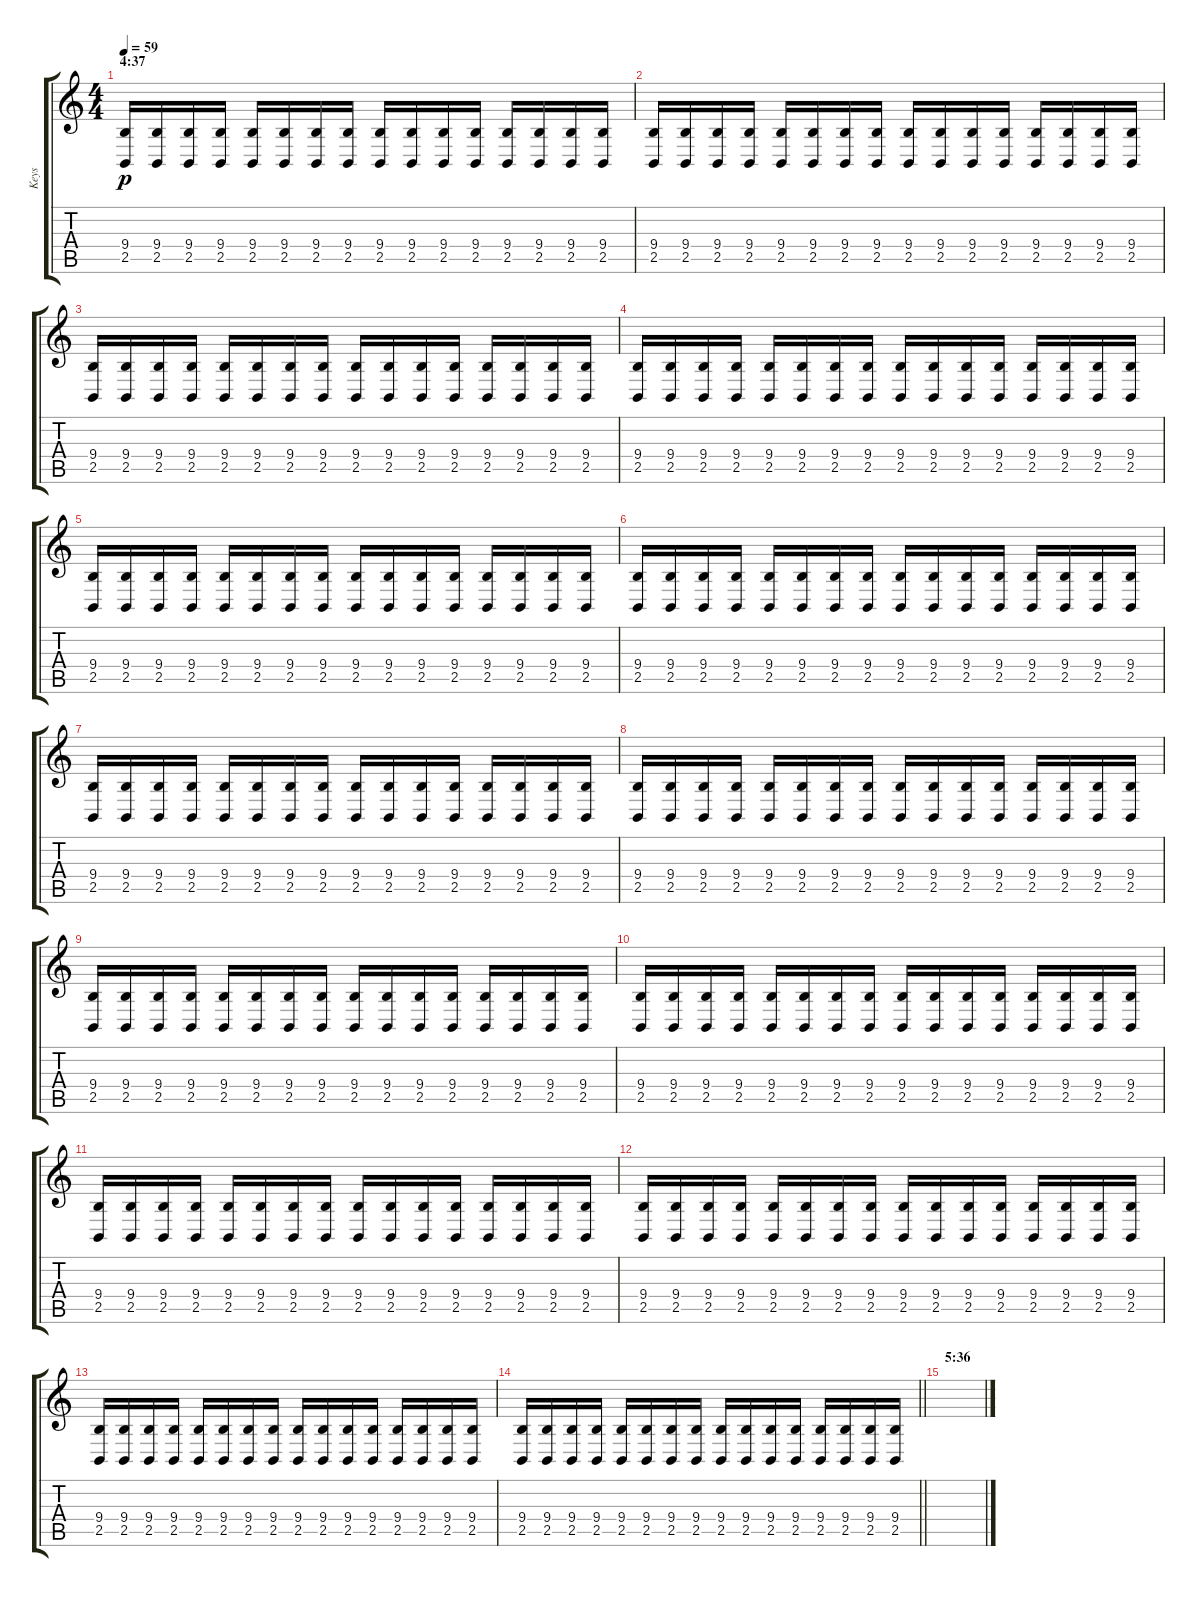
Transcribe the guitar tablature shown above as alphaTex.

\track ("Keys" "Keys") {instrument voiceoohs}
\staff {score tabs}
\tuning (E4 B3 G3 D3 A2 E2) {hide}
\ts (4 4)
\section ("" "4:37")
\tempo 59
\clef g2
\ks c
(9.4 2.5).16{dy p} (9.4 2.5).16 (9.4 2.5).16 (9.4 2.5).16 (9.4 2.5).16 (9.4 2.5).16 (9.4 2.5).16 (9.4 2.5).16 (9.4 2.5).16 (9.4 2.5).16 (9.4 2.5).16 (9.4 2.5).16 (9.4 2.5).16 (9.4 2.5).16 (9.4 2.5).16 (9.4 2.5).16 |
(9.4 2.5).16 (9.4 2.5).16 (9.4 2.5).16 (9.4 2.5).16 (9.4 2.5).16 (9.4 2.5).16 (9.4 2.5).16 (9.4 2.5).16 (9.4 2.5).16 (9.4 2.5).16 (9.4 2.5).16 (9.4 2.5).16 (9.4 2.5).16 (9.4 2.5).16 (9.4 2.5).16 (9.4 2.5).16 |
(9.4 2.5).16 (9.4 2.5).16 (9.4 2.5).16 (9.4 2.5).16 (9.4 2.5).16 (9.4 2.5).16 (9.4 2.5).16 (9.4 2.5).16 (9.4 2.5).16 (9.4 2.5).16 (9.4 2.5).16 (9.4 2.5).16 (9.4 2.5).16 (9.4 2.5).16 (9.4 2.5).16 (9.4 2.5).16 |
(9.4 2.5).16 (9.4 2.5).16 (9.4 2.5).16 (9.4 2.5).16 (9.4 2.5).16 (9.4 2.5).16 (9.4 2.5).16 (9.4 2.5).16 (9.4 2.5).16 (9.4 2.5).16 (9.4 2.5).16 (9.4 2.5).16 (9.4 2.5).16 (9.4 2.5).16 (9.4 2.5).16 (9.4 2.5).16 |
(9.4 2.5).16 (9.4 2.5).16 (9.4 2.5).16 (9.4 2.5).16 (9.4 2.5).16 (9.4 2.5).16 (9.4 2.5).16 (9.4 2.5).16 (9.4 2.5).16 (9.4 2.5).16 (9.4 2.5).16 (9.4 2.5).16 (9.4 2.5).16 (9.4 2.5).16 (9.4 2.5).16 (9.4 2.5).16 |
(9.4 2.5).16 (9.4 2.5).16 (9.4 2.5).16 (9.4 2.5).16 (9.4 2.5).16 (9.4 2.5).16 (9.4 2.5).16 (9.4 2.5).16 (9.4 2.5).16 (9.4 2.5).16 (9.4 2.5).16 (9.4 2.5).16 (9.4 2.5).16 (9.4 2.5).16 (9.4 2.5).16 (9.4 2.5).16 |
(9.4 2.5).16 (9.4 2.5).16 (9.4 2.5).16 (9.4 2.5).16 (9.4 2.5).16 (9.4 2.5).16 (9.4 2.5).16 (9.4 2.5).16 (9.4 2.5).16 (9.4 2.5).16 (9.4 2.5).16 (9.4 2.5).16 (9.4 2.5).16 (9.4 2.5).16 (9.4 2.5).16 (9.4 2.5).16 |
(9.4 2.5).16 (9.4 2.5).16 (9.4 2.5).16 (9.4 2.5).16 (9.4 2.5).16 (9.4 2.5).16 (9.4 2.5).16 (9.4 2.5).16 (9.4 2.5).16 (9.4 2.5).16 (9.4 2.5).16 (9.4 2.5).16 (9.4 2.5).16 (9.4 2.5).16 (9.4 2.5).16 (9.4 2.5).16 |
(9.4 2.5).16 (9.4 2.5).16 (9.4 2.5).16 (9.4 2.5).16 (9.4 2.5).16 (9.4 2.5).16 (9.4 2.5).16 (9.4 2.5).16 (9.4 2.5).16 (9.4 2.5).16 (9.4 2.5).16 (9.4 2.5).16 (9.4 2.5).16 (9.4 2.5).16 (9.4 2.5).16 (9.4 2.5).16 |
(9.4 2.5).16 (9.4 2.5).16 (9.4 2.5).16 (9.4 2.5).16 (9.4 2.5).16 (9.4 2.5).16 (9.4 2.5).16 (9.4 2.5).16 (9.4 2.5).16 (9.4 2.5).16 (9.4 2.5).16 (9.4 2.5).16 (9.4 2.5).16 (9.4 2.5).16 (9.4 2.5).16 (9.4 2.5).16 |
(9.4 2.5).16 (9.4 2.5).16 (9.4 2.5).16 (9.4 2.5).16 (9.4 2.5).16 (9.4 2.5).16 (9.4 2.5).16 (9.4 2.5).16 (9.4 2.5).16 (9.4 2.5).16 (9.4 2.5).16 (9.4 2.5).16 (9.4 2.5).16 (9.4 2.5).16 (9.4 2.5).16 (9.4 2.5).16 |
(9.4 2.5).16 (9.4 2.5).16 (9.4 2.5).16 (9.4 2.5).16 (9.4 2.5).16 (9.4 2.5).16 (9.4 2.5).16 (9.4 2.5).16 (9.4 2.5).16 (9.4 2.5).16 (9.4 2.5).16 (9.4 2.5).16 (9.4 2.5).16 (9.4 2.5).16 (9.4 2.5).16 (9.4 2.5).16 |
(9.4 2.5).16 (9.4 2.5).16 (9.4 2.5).16 (9.4 2.5).16 (9.4 2.5).16 (9.4 2.5).16 (9.4 2.5).16 (9.4 2.5).16 (9.4 2.5).16 (9.4 2.5).16 (9.4 2.5).16 (9.4 2.5).16 (9.4 2.5).16 (9.4 2.5).16 (9.4 2.5).16 (9.4 2.5).16 |
\barLineRight lightlight
(9.4 2.5).16 (9.4 2.5).16 (9.4 2.5).16 (9.4 2.5).16 (9.4 2.5).16 (9.4 2.5).16 (9.4 2.5).16 (9.4 2.5).16 (9.4 2.5).16 (9.4 2.5).16 (9.4 2.5).16 (9.4 2.5).16 (9.4 2.5).16 (9.4 2.5).16 (9.4 2.5).16 (9.4 2.5).16 |
\section ("" "5:36")
